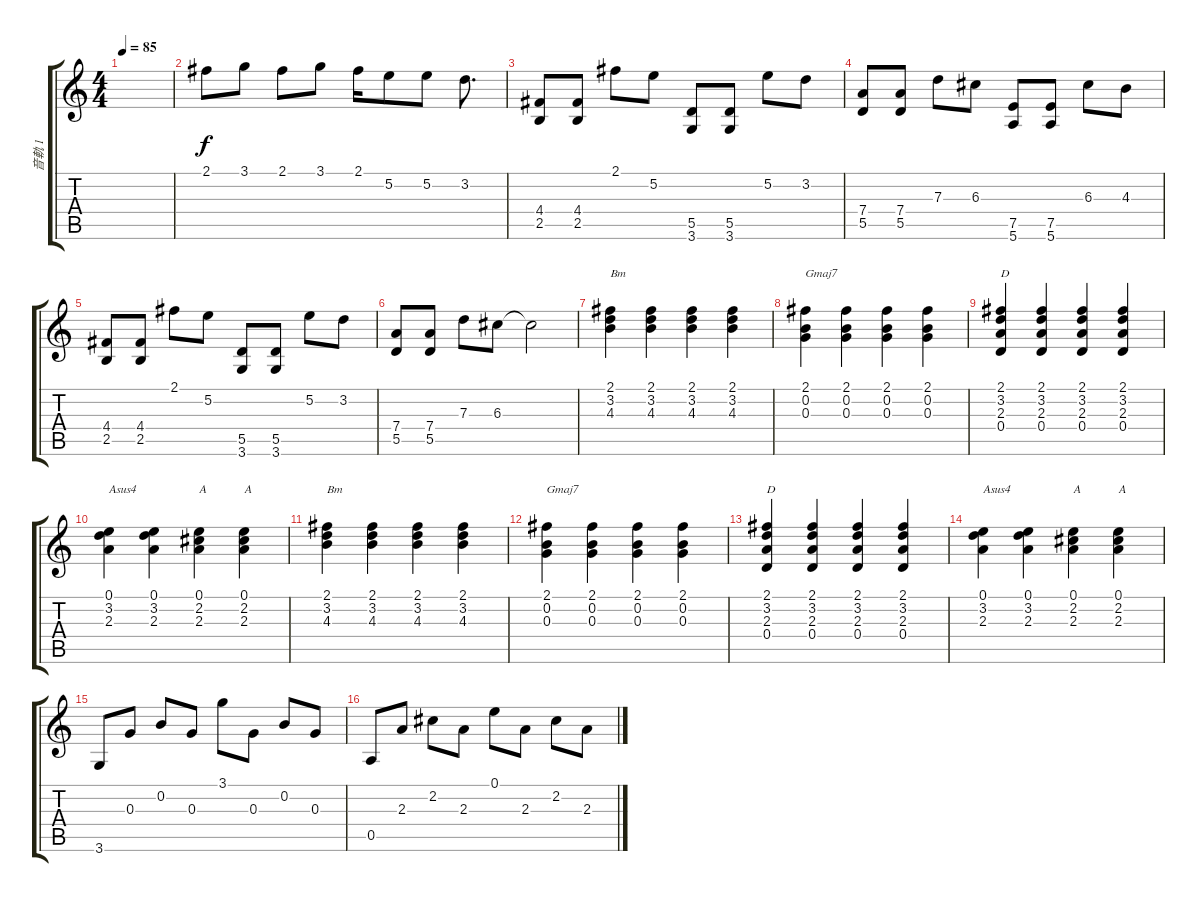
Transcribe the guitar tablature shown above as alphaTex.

\track ("音軌 1" "音軌 1") {instrument overdrivenguitar}
\staff {score tabs}
\tuning (E4 B3 G3 D3 A2 E2) {hide}
\ts (4 4)
\tempo 85
\clef g2
\ks c
|
2.1.8 3.1.8 2.1.8 3.1.8 2.1.16 5.2.8 5.2.8 3.2.8{d} |
(4.4 2.5).8 (4.4 2.5).8 2.1.8 5.2.8 (5.5 3.6).8 (5.5 3.6).8 5.2.8 3.2.8 |
(7.4 5.5).8 (7.4 5.5).8 7.3.8 6.3.8 (7.5 5.6).8 (7.5 5.6).8 6.3.8 4.3.8 |
(4.4 2.5).8 (4.4 2.5).8 2.1.8 5.2.8 (5.5 3.6).8 (5.5 3.6).8 5.2.8 3.2.8 |
(7.4 5.5).8 (7.4 5.5).8 7.3.8 6.3.8 6.3{t}.2 |
(2.1 3.2 4.3).4{txt "Bm" instrument electricguitarjazz} (2.1 3.2 4.3).4 (2.1 3.2 4.3).4 (2.1 3.2 4.3).4 |
(2.1 0.2 0.3).4{txt "Gmaj7"} (2.1 0.2 0.3).4 (2.1 0.2 0.3).4 (2.1 0.2 0.3).4 |
(2.1 3.2 2.3 0.4).4{txt "D"} (2.1 3.2 2.3 0.4).4 (2.1 3.2 2.3 0.4).4 (2.1 3.2 2.3 0.4).4 |
(0.1 3.2 2.3).4{txt "Asus4"} (0.1 3.2 2.3).4 (0.1 2.2 2.3).4{txt "A"} (0.1 2.2 2.3).4{txt "A"} |
(2.1 3.2 4.3).4{txt "Bm" instrument electricguitarjazz} (2.1 3.2 4.3).4 (2.1 3.2 4.3).4 (2.1 3.2 4.3).4 |
(2.1 0.2 0.3).4{txt "Gmaj7"} (2.1 0.2 0.3).4 (2.1 0.2 0.3).4 (2.1 0.2 0.3).4 |
(2.1 3.2 2.3 0.4).4{txt "D"} (2.1 3.2 2.3 0.4).4 (2.1 3.2 2.3 0.4).4 (2.1 3.2 2.3 0.4).4 |
(0.1 3.2 2.3).4{txt "Asus4"} (0.1 3.2 2.3).4 (0.1 2.2 2.3).4{txt "A"} (0.1 2.2 2.3).4{txt "A"} |
3.6.8 0.3.8 0.2.8 0.3.8 3.1.8 0.3.8 0.2.8 0.3.8 |
0.5.8 2.3.8 2.2.8 2.3.8 0.1.8 2.3.8 2.2.8 2.3.8
